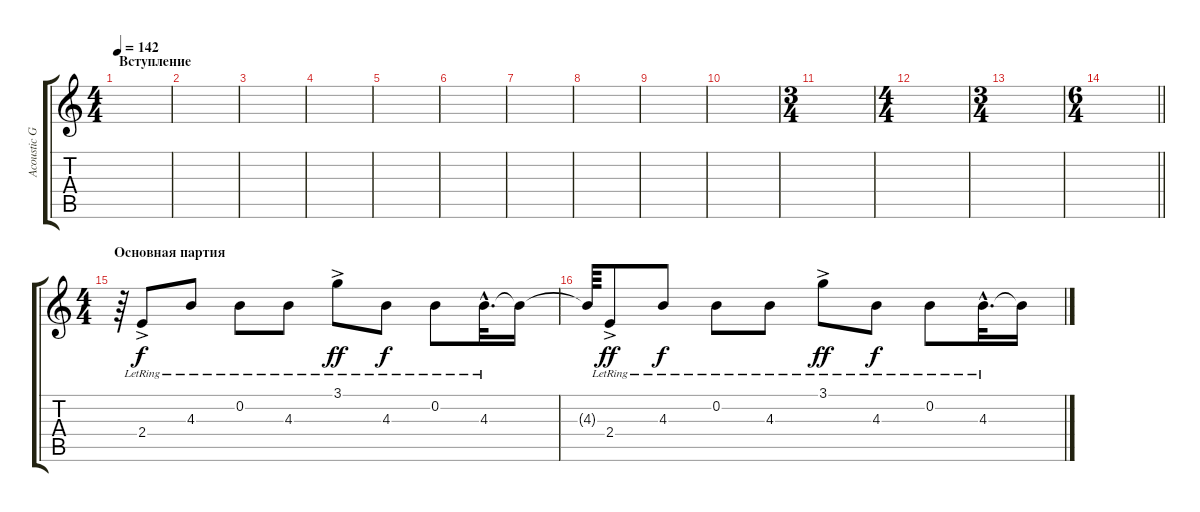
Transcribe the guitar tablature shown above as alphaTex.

\track ("Acoustic Guitar(Echo)" "Acoustic G") {instrument acousticguitarsteel}
\staff {score tabs}
\tuning (E4 B3 G3 D3 A2 E2) {hide}
\ts (4 4)
\section ("" "Вступление")
\tempo 142
\clef g2
\ks c
|
|
|
|
|
|
|
|
|
|
\ts (3 4)
|
\ts (4 4)
|
\ts (3 4)
|
\ts (6 4)
\barLineRight lightlight
|
\ts (4 4)
\section ("" "Основная партия")
r.64 2.4{ac lr}.8 4.3{lr}.8{dy f} 0.2{lr}.8 4.3{lr}.8 3.1{ac lr}.8{dy ff} 4.3{lr}.8{dy f} 0.2{lr}.8 4.3{hac lr}.32{d} 4.3{t}.16 |
4.3{t}.64 2.4{ac lr}.8{dy ff} 4.3{lr}.8{dy f} 0.2{lr}.8 4.3{lr}.8 3.1{ac lr}.8{dy ff} 4.3{lr}.8{dy f} 0.2{lr}.8 4.3{hac lr}.32{d} 4.3{t}.16
